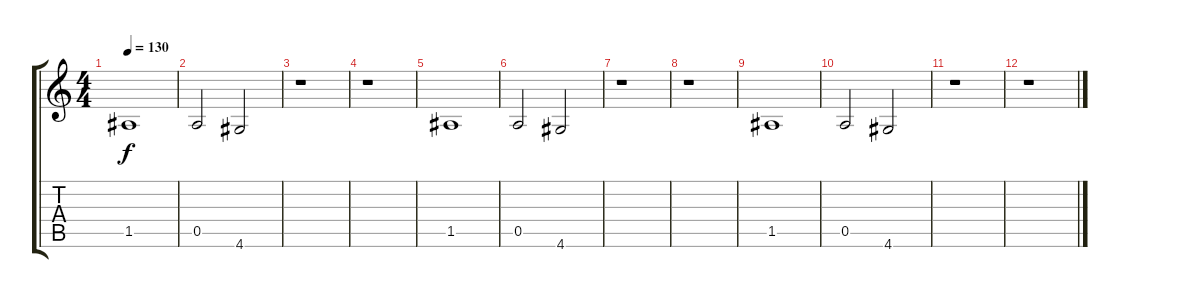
\track "" {instrument synthbass2}
\staff {score tabs}
\tuning (E4 B3 G3 D3 A2 E2) {hide}
\ts (4 4)
\tempo 130
\clef g2
\ks c
1.5.1{dy f} |
0.5.2 4.6.2 |
r.1 |
r.1 |
1.5.1 |
0.5.2 4.6.2 |
r.1 |
r.1 |
1.5.1 |
0.5.2 4.6.2 |
r.1 |
r.1
